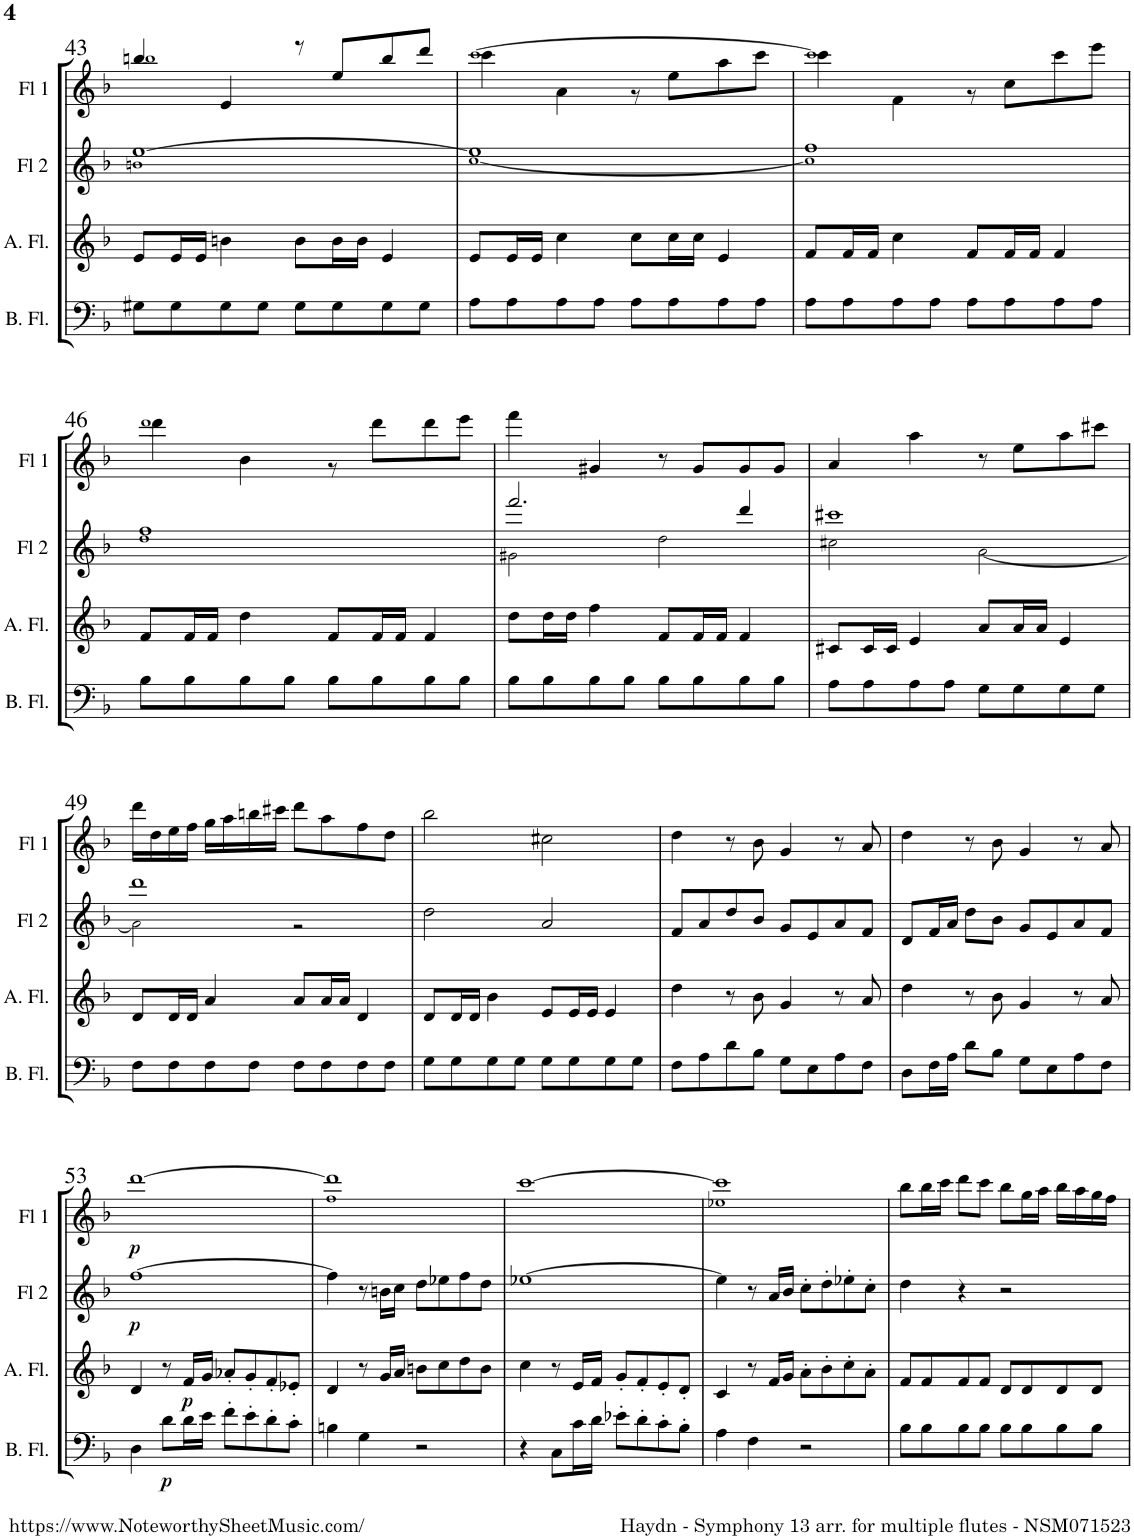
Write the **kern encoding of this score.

**kern	**dynam	**kern	**dynam	**kern	**dynam	**kern	**dynam	**kern	**dynam	**kern	**dynam
*part6	*part6	*part5	*part5	*part4	*part4	*part3	*part3	*part2	*part2	*part1	*part1
*staff6	*staff6	*staff5	*staff5	*staff4	*staff4	*staff3	*staff3	*staff2	*staff2	*staff1	*staff1
*I"Bass Flute	*	*I"Alto Flute	*	*I"Flute 2b	*	*I"Flute 2	*	*I"Flute 1b	*	*I"Flute 1	*
*I'B. Fl.	*	*I'A. Fl.	*	*I'Fl 2b	*	*I'Fl 2	*	*I'Fl 1b	*	*I'Fl 1	*
!!LO:PB:g=z
*clefF4	*	*clefG2	*	*clefG2	*	*clefG2	*	*clefG2	*	*clefG2	*
*k[b-]	*	*k[b-]	*	*k[b-]	*	*k[b-]	*	*k[b-]	*	*k[b-]	*
*M4/4	*	*M4/4	*	*M4/4	*	*M4/4	*	*M4/4	*	*M4/4	*
*met(c)	*	*met(c)	*	*met(c)	*	*met(c)	*	*met(c)	*	*met(c)	*
=43	=43	=43	=43	=43	=43	=43	=43	=43	=43	=43	=43
*	*	*	*	*	*	*	*	*	*	*^	*
8G#X\L	.	8e/L	.	1bn	.	1bn! [1ee	.	1bbn	.	4bbn/	1bb!	.
8G#\	.	16e/L	.	.	.	.	.	.	.	.	.	.
.	.	16e/JJ	.	.	.	.	.	.	.	.	.	.
8G#\	.	4bn\	.	.	.	.	.	.	.	4e/	.	.
8G#\J	.	.	.	.	.	.	.	.	.	.	.	.
8G#\L	.	8b\L	.	.	.	.	.	.	.	8r	.	.
8G#\	.	16b\L	.	.	.	.	.	.	.	8ee/L	.	.
.	.	16b\JJ	.	.	.	.	.	.	.	.	.	.
8G#\	.	4e/	.	.	.	.	.	.	.	8bb/	.	.
8G#\J	.	.	.	.	.	.	.	.	.	8ddd/J	.	.
=44	=44	=44	=44	=44	=44	=44	=44	=44	=44	=44	=44	=44
8A\L	.	8e/L	.	[1cc	.	[1cc! 1ee]	.	[>1ccc	.	[>1ccc!	4ccc\	.
8A\	.	16e/L	.	.	.	.	.	.	.	.	.	.
.	.	16e/JJ	.	.	.	.	.	.	.	.	.	.
8A\	.	4cc\	.	.	.	.	.	.	.	.	4a\	.
8A\J	.	.	.	.	.	.	.	.	.	.	.	.
8A\L	.	8cc\L	.	.	.	.	.	.	.	.	8r	.
8A\	.	16cc\L	.	.	.	.	.	.	.	.	8ee\L	.
.	.	16cc\JJ	.	.	.	.	.	.	.	.	.	.
8A\	.	4e/	.	.	.	.	.	.	.	.	8aa\	.
8A\J	.	.	.	.	.	.	.	.	.	.	8ccc\J	.
=45	=45	=45	=45	=45	=45	=45	=45	=45	=45	=45	=45	=45
*	*	*	*	*	*	*	*	*^	*	*	*	*
8A\L	.	8f/L	.	1cc]	.	1cc!] 1ff	.	1ccc]	2ryy	.	1ccc!]	4ccc\	.
8A\	.	16f/L	.	.	.	.	.	.	.	.	.	.	.
.	.	16f/JJ	.	.	.	.	.	.	.	.	.	.	.
8A\	.	4cc\	.	.	.	.	.	.	.	.	.	4f\	.
8A\J	.	.	.	.	.	.	.	.	.	.	.	.	.
8A\L	.	8f/L	.	.	.	.	.	.	8r	.	.	8r	.
8A\	.	16f/L	.	.	.	.	.	.	8cc	.	.	8cc\L	.
.	.	16f/JJ	.	.	.	.	.	.	.	.	.	.	.
8A\	.	4f/	.	.	.	.	.	.	8ccc\L	.	.	8ccc\	.
8A\J	.	.	.	.	.	.	.	.	8eee\J	.	.	8eee\J	.
*	*	*	*	*	*	*	*	*v	*v	*	*	*	*
!!LO:LB:g=z	!!
=46	=46	=46	=46	=46	=46	=46	=46	=46	=46	=46	=46	=46
8B-\L	.	8f/L	.	1dd	.	1dd! 1ff	.	1ddd	.	1ddd!	4ddd\	.
8B-\	.	16f/L	.	.	.	.	.	.	.	.	.	.
.	.	16f/JJ	.	.	.	.	.	.	.	.	.	.
8B-\	.	4dd\	.	.	.	.	.	.	.	.	4b-\	.
8B-\J	.	.	.	.	.	.	.	.	.	.	.	.
8B-\L	.	8f/L	.	.	.	.	.	.	.	.	8r	.
8B-\	.	16f/L	.	.	.	.	.	.	.	.	8ddd\L	.
.	.	16f/JJ	.	.	.	.	.	.	.	.	.	.
8B-\	.	4f/	.	.	.	.	.	.	.	.	8ddd\	.
8B-\J	.	.	.	.	.	.	.	.	.	.	8eee\J	.
*	*	*	*	*	*	*	*	*	*	*v	*v	*
=47	=47	=47	=47	=47	=47	=47	=47	=47	=47	=47	=47
*	*	*	*	*^	*	*^	*	*	*	*	*
8B-\L	.	8dd\L	.	1r	2g#X!	.	2.fff/	2g#X!\	.	4fff	.	4fff\	.
8B-\	.	16dd\L	.	.	.	.	.	.	.	.	.	.	.
.	.	16dd\JJ	.	.	.	.	.	.	.	.	.	.	.
8B-\	.	4ff\	.	.	.	.	.	.	.	4g#X	.	4g#X/	.
8B-\J	.	.	.	.	.	.	.	.	.	.	.	.	.
8B-\L	.	8f/L	.	.	2dd!	.	.	2dd!\	.	8r	.	8r	.
8B-\	.	16f/L	.	.	.	.	.	.	.	8g#	.	8g#/L	.
.	.	16f/JJ	.	.	.	.	.	.	.	.	.	.	.
8B-\	.	4f/	.	.	.	.	4ddd/	.	.	8g#/L	.	8g#/	.
8B-\J	.	.	.	.	.	.	.	.	.	8g#/J	.	8g#/J	.
*	*	*	*	*v	*v	*	*	*	*	*	*	*	*
=48	=48	=48	=48	=48	=48	=48	=48	=48	=48	=48	=48	=48
8A\L	.	8c#X/L	.	2cc#X	.	1ccc#X	2cc#X!\	.	4a	.	4a/	.
8A\	.	16c#/L	.	.	.	.	.	.	.	.	.	.
.	.	16c#/JJ	.	.	.	.	.	.	.	.	.	.
8A\	.	4e/	.	.	.	.	.	.	4aa	.	4aa\	.
8A\J	.	.	.	.	.	.	.	.	.	.	.	.
8G\L	.	8a/L	.	[2a	.	.	[2a!\	.	8r	.	8r	.
8G\	.	16a/L	.	.	.	.	.	.	8ee	.	8ee\L	.
.	.	16a/JJ	.	.	.	.	.	.	.	.	.	.
8G\	.	4d/	.	.	.	.	.	.	8aa\L	.	8aa\	.
8G\J	.	.	.	.	.	.	.	.	8ccc#X\J	.	8ccc#X\J	.
!!LO:LB:g=z
=49	=49	=49	=49	=49	=49	=49	=49	=49	=49	=49	=49	=49
8F\L	.	8d/L	.	2a]	.	1ddd	2a!\]	.	16ddd\LL	.	16ddd\LL	.
.	.	.	.	.	.	.	.	.	16dd\J	.	16dd\	.
8F\	.	16d/L	.	.	.	.	.	.	16ee\L	.	16ee\	.
.	.	16d/JJ	.	.	.	.	.	.	16ff\JJ	.	16ff\JJ	.
8F\	.	4a/	.	.	.	.	.	.	16gg\LL	.	16gg\LL	.
.	.	.	.	.	.	.	.	.	16aa\J	.	16aa\	.
8F\J	.	.	.	.	.	.	.	.	16bbn\L	.	16bbn\	.
.	.	.	.	.	.	.	.	.	16ccc#X\JJ	.	16ccc#X\JJ	.
8F\L	.	8a/L	.	2r	.	.	2r	.	8ddd\L	.	8ddd\L	.
8F\	.	16a/L	.	.	.	.	.	.	8aa\J	.	8aa\	.
.	.	16a/JJ	.	.	.	.	.	.	.	.	.	.
8F\	.	4d/	.	.	.	.	.	.	8ff\L	.	8ff\	.
8F\J	.	.	.	.	.	.	.	.	8dd\J	.	8dd\J	.
*	*	*	*	*	*	*v	*v	*	*	*	*	*
=50	=50	=50	=50	=50	=50	=50	=50	=50	=50	=50	=50
8G\L	.	8d/L	.	2dd	.	2dd\	.	2bb-	.	2bb-\	.
8G\	.	16d/L	.	.	.	.	.	.	.	.	.
.	.	16d/JJ	.	.	.	.	.	.	.	.	.
8G\	.	4b-\	.	.	.	.	.	.	.	.	.
8G\J	.	.	.	.	.	.	.	.	.	.	.
8G\L	.	8e/L	.	2a	.	2a/	.	2cc#X	.	2cc#X\	.
8G\	.	16e/L	.	.	.	.	.	.	.	.	.
.	.	16e/JJ	.	.	.	.	.	.	.	.	.
8G\	.	4e/	.	.	.	.	.	.	.	.	.
8G\J	.	.	.	.	.	.	.	.	.	.	.
=51	=51	=51	=51	=51	=51	=51	=51	=51	=51	=51	=51
8F\L	.	4dd\	.	8f/L	.	8f/L	.	4dd	.	4dd\	.
8A\	.	.	.	8a/J	.	8a/	.	.	.	.	.
8d\	.	8r	.	8dd\L	.	8dd/	.	8r	.	8r	.
8B-\J	.	8b-\	.	8b-\J	.	8b-/J	.	8b-	.	8b-\	.
8G\L	.	4g/	.	8g/L	.	8g/L	.	4g	.	4g/	.
8E\	.	.	.	8e/J	.	8e/	.	.	.	.	.
8A\	.	8r	.	8a/L	.	8a/	.	8r	.	8r	.
8F\J	.	8a/	.	8f/J	.	8f/J	.	8a	.	8a/	.
=52	=52	=52	=52	=52	=52	=52	=52	=52	=52	=52	=52
8D\L	.	4dd\	.	8d/L	.	8d/L	.	4dd	.	4dd\	.
16F\L	.	.	.	16f/L	.	16f/L	.	.	.	.	.
16A\JJ	.	.	.	16a/JJ	.	16a/JJ	.	.	.	.	.
8d\L	.	8r	.	8dd\L	.	8dd\L	.	8r	.	8r	.
8B-\J	.	8b-\	.	8b-\J	.	8b-\J	.	8b-	.	8b-\	.
8G\L	.	4g/	.	8g/L	.	8g/L	.	4g	.	4g/	.
8E\	.	.	.	8e/J	.	8e/	.	.	.	.	.
8A\	.	8r	.	8a/L	.	8a/	.	8r	.	8r	.
8F\J	.	8a/	.	8f/J	.	8f/J	.	8a	.	8a/	.
!!LO:LB:g=z
=53	=53	=53	=53	=53	=53	=53	=53	=53	=53	=53	=53
!	!	!	!	!	!LO:DY:b	!	!LO:DY:b	!	!LO:DY:b	!	!LO:DY:b
4D\	.	4d/	.	[1ff	p	[1ff	p	1ddd	p	[1ddd	p
!	!LO:DY:b	!	!	!	!	!	!	!	!	!	!
8d\L	p	8r	.	.	.	.	.	.	.	.	.
!	!	!	!LO:DY:b	!	!	!	!	!	!	!	!
16d\L	.	16f/LL	p	.	.	.	.	.	.	.	.
16e\JJ	.	16g/JJ	.	.	.	.	.	.	.	.	.
8f'\L	.	8a-X'/L	.	.	.	.	.	.	.	.	.
8e'\	.	8g'/	.	.	.	.	.	.	.	.	.
8d'\	.	8f'/	.	.	.	.	.	.	.	.	.
8c'\J	.	8e-X'/J	.	.	.	.	.	.	.	.	.
=54	=54	=54	=54	=54	=54	=54	=54	=54	=54	=54	=54
4Bn\	.	4d/	.	4ff]	.	4ff\]	.	1ff	.	1ff! 1ddd]	.
4G\	.	8r	.	8r	.	8r	.	.	.	.	.
.	.	16g/LL	.	16bn\LL	.	16bn\LL	.	.	.	.	.
.	.	16a/JJ	.	16cc\JJ	.	16cc\JJ	.	.	.	.	.
2r	.	8bn\L	.	8dd\L	.	8dd\L	.	.	.	.	.
.	.	8cc\	.	8ee-X\J	.	8ee-X\	.	.	.	.	.
.	.	8dd\	.	8ff\L	.	8ff\	.	.	.	.	.
.	.	8b\J	.	8dd\J	.	8dd\J	.	.	.	.	.
=55	=55	=55	=55	=55	=55	=55	=55	=55	=55	=55	=55
4r	.	4cc\	.	[1ee-X	.	[1ee-X	.	1ccc	.	[1ccc	.
8C\L	.	8r	.	.	.	.	.	.	.	.	.
16c\L	.	16e/LL	.	.	.	.	.	.	.	.	.
16d\JJ	.	16f/JJ	.	.	.	.	.	.	.	.	.
8e-X'\L	.	8g'/L	.	.	.	.	.	.	.	.	.
8d'\	.	8f'/	.	.	.	.	.	.	.	.	.
8c'\	.	8e'/	.	.	.	.	.	.	.	.	.
8B-'\J	.	8d'/J	.	.	.	.	.	.	.	.	.
=56	=56	=56	=56	=56	=56	=56	=56	=56	=56	=56	=56
4A\	.	4c/	.	4ee-]	.	4ee-\]	.	1ee-X	.	1ee-X! 1ccc]	.
4F\	.	8r	.	8r	.	8r	.	.	.	.	.
.	.	16f/LL	.	16a/LL	.	16a/LL	.	.	.	.	.
.	.	16g/JJ	.	16b-/JJ	.	16b-/JJ	.	.	.	.	.
2r	.	8a'\L	.	8cc'\L	.	8cc'\L	.	.	.	.	.
.	.	8b-'\	.	8dd'\J	.	8dd'\	.	.	.	.	.
.	.	8cc'\	.	8ee-X'\L	.	8ee-X'\	.	.	.	.	.
.	.	8a'\J	.	8cc'\J	.	8cc'\J	.	.	.	.	.
=57	=57	=57	=57	=57	=57	=57	=57	=57	=57	=57	=57
8B-\L	.	8f/L	.	4dd	.	4dd\	.	8bb-\L	.	8bb-\L	.
8B-\	.	8f/	.	.	.	.	.	16bb-\L	.	16bb-\L	.
.	.	.	.	.	.	.	.	16ccc\JJ	.	16ccc\JJ	.
8B-\	.	8f/	.	4r	.	4r	.	8ddd\L	.	8ddd\L	.
8B-\J	.	8f/J	.	.	.	.	.	8ccc\J	.	8ccc\J	.
8B-\L	.	8d/L	.	2r	.	2r	.	8bb-\L	.	8bb-\L	.
8B-\	.	8d/	.	.	.	.	.	16gg\L	.	16gg\L	.
.	.	.	.	.	.	.	.	16aa\JJ	.	16aa\JJ	.
8B-\	.	8d/	.	.	.	.	.	16bb-\LL	.	16bb-\LL	.
.	.	.	.	.	.	.	.	16aa\J	.	16aa\	.
8B-\J	.	8d/J	.	.	.	.	.	16gg\L	.	16gg\	.
.	.	.	.	.	.	.	.	16ff\JJ	.	16ff\JJ	.
=	=	=	=	=	=	=	=	=	=	=	=
*-	*-	*-	*-	*-	*-	*-	*-	*-	*-	*-	*-
